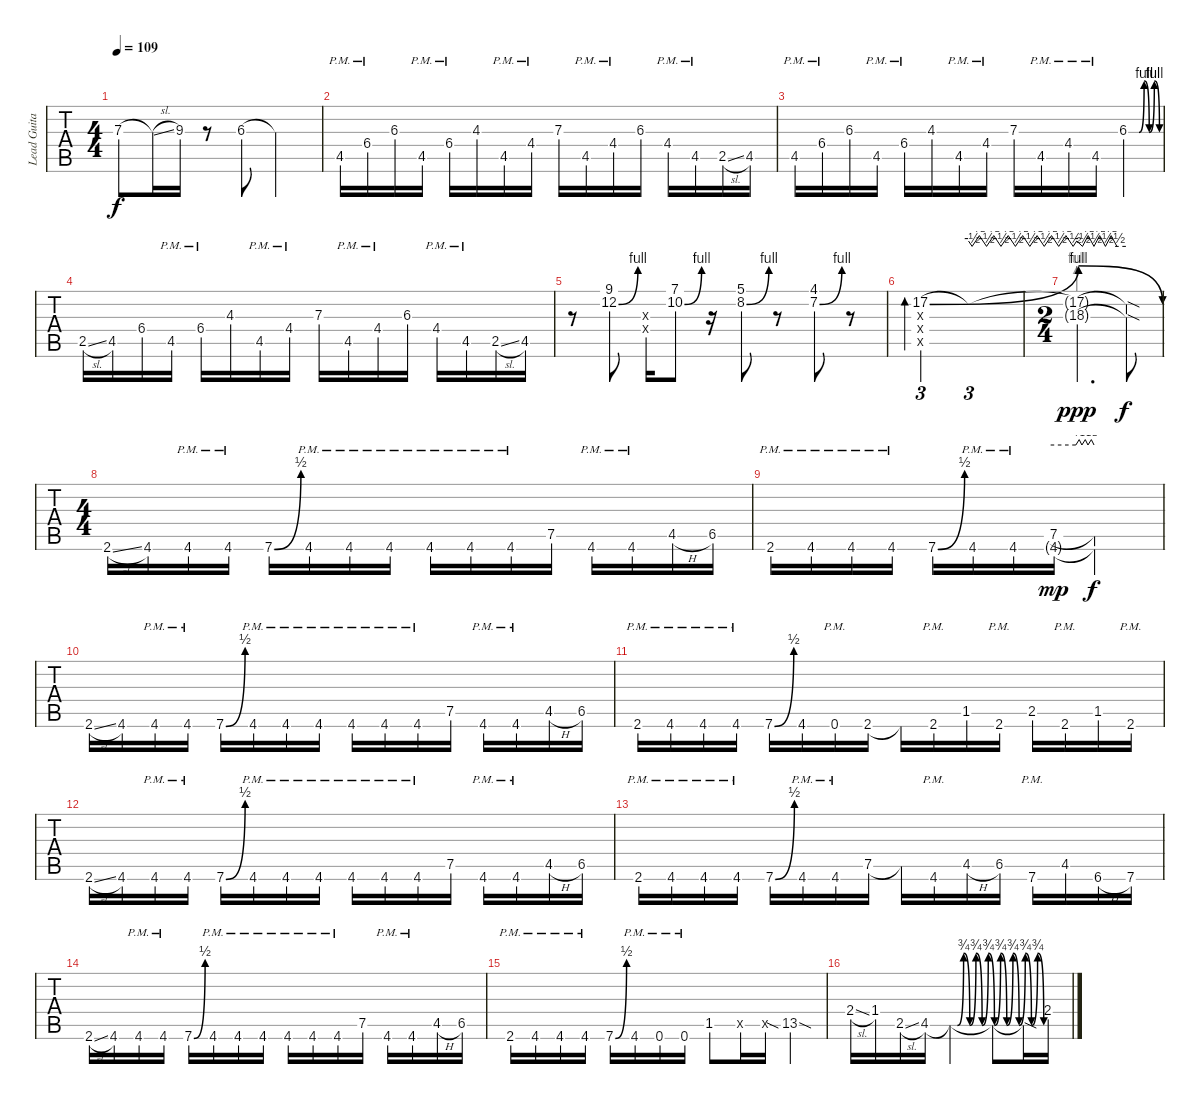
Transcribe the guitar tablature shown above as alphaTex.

\track ("Lead Guitar" "Lead Guita") {instrument distortionguitar}
\staff {tabs}
\tuning (E4 B3 G3 D3 A2 E2) {hide}
\ts (4 4)
\tempo 109
\clef g2
\ks f#minor
7.3.8{dy f} 7.3{sl t}.16 9.3{st}.16 r.8 6.3.8 6.3{t}.2 |
4.5{pm}.16{balance 0} 6.4{pm}.16 6.3.16 4.5{pm}.16 6.4{pm}.16 4.3.16 4.5{pm}.16 4.4{pm}.16 7.3.16 4.5{pm}.16 4.4{pm}.16 6.3.16 4.4{pm}.16 4.5{pm}.16 2.5{sl}.16 4.5.16 |
4.5{pm}.16 6.4{pm}.16 6.3.16 4.5{pm}.16 6.4{pm}.16 4.3.16 4.5{pm}.16 4.4{pm}.16 7.3.16 4.5{pm}.16 4.4{pm}.16 4.5{pm}.16 6.3{be (custom 0 0 20 0 30 4 40 0 50 4 60 0)}.4 |
2.5{sl}.16 4.5.16 6.4.16 4.5{pm}.16 6.4{pm}.16 4.3.16 4.5{pm}.16 4.4{pm}.16 7.3.16 4.5{pm}.16 4.4{pm}.16 6.3.16 4.4{pm}.16 4.5{pm}.16 2.5{sl}.16 4.5.16 |
r.8{balance 8} (9.1 12.2{be (bend 0 0 60 4)}).8 (0.3{x} 0.4{x}).16 (7.1 10.2{be (bend 0 0 60 4)}).8 r.16 (5.1 8.2{be (bend 0 0 60 4)}).8 r.8 (4.1 7.2{be (bend 0 0 60 4)}).8 r.8 |
(17.2{be (bend 0 0 60 4)} 0.3{x} 0.4{x} 0.5{x}).2{tu (3 2) bd 120} 17.2{t}.1{tu (3 2) tbe (custom default 0 0 2 -2 6 2 10 -2 14 2 18 -2 22 2 26 -2 30 2 34 -2 38 2 42 -2 46 2 50 -2 54 2 58 -2 60 0)} |
\ts (2 4)
(17.2{be (prebendrelease 0 4 60 0) t} 18.3{be (prebendrelease 0 4 60 0) g}).4{d tbe (custom default 0 0 7 -2 14 2 21 -2 28 2 35 -2 42 2 49 -2 60 -2) dy ppp} (17.2{sod t} 18.3{sod t}).8{dy f} |
\ts (4 4)
2.6{sl}.16{balance 0} 4.6.16 4.6{pm}.16 4.6{pm}.16 7.6{be (bend 0 0 60 2)}.16 4.6{pm}.16 4.6{pm}.16 4.6{pm}.16 4.6{pm}.16 4.6{pm}.16 4.6{pm}.16 7.5.16 4.6{pm}.16 4.6{pm}.16 4.5{h}.16 6.5.16 |
2.6{pm}.16 4.6{pm}.16 4.6{pm}.16 4.6{pm}.16 7.6{be (bend 0 0 60 2)}.16 4.6{pm}.16 4.6{pm}.16 (7.5 4.6{g}).16{tbe (custom default 0 0 33 0 38 2 42 0 47 2 51 0 56 2 60 0) dy mp} (7.5{t} 4.6{t}).2{dy f} |
2.6{sl}.16 4.6.16 4.6{pm}.16 4.6{pm}.16 7.6{be (bend 0 0 60 2)}.16 4.6{pm}.16 4.6{pm}.16 4.6{pm}.16 4.6{pm}.16 4.6{pm}.16 4.6{pm}.16 7.5.16 4.6{pm}.16 4.6{pm}.16 4.5{h}.16 6.5.16 |
2.6{pm}.16 4.6{pm}.16 4.6{pm}.16 4.6{pm}.16 7.6{be (bend 0 0 60 2)}.16 4.6.16 0.6{pm}.16 2.6.16 2.6{t}.16 2.6{pm}.16 1.5.16 2.6{pm}.16 2.5.16 2.6{pm}.16 1.5.16 2.6{pm}.16 |
2.6{sl}.16 4.6.16 4.6{pm}.16 4.6{pm}.16 7.6{be (bend 0 0 60 2)}.16 4.6{pm}.16 4.6{pm}.16 4.6{pm}.16 4.6{pm}.16 4.6{pm}.16 4.6{pm}.16 7.5.16 4.6{pm}.16 4.6{pm}.16 4.5{h}.16 6.5.16 |
2.6{pm}.16 4.6{pm}.16 4.6{pm}.16 4.6{pm}.16 7.6{be (bend 0 0 60 2)}.16 4.6{pm}.16 4.6{pm}.16 7.5.16 7.5{t}.16 4.6{pm}.16 4.5{h}.16 6.5.16 7.6{pm}.16 4.5.16 6.6{h}.16 7.6.16 |
2.6{sl}.16 4.6.16 4.6{pm}.16 4.6{pm}.16 7.6{be (bend 0 0 60 2)}.16 4.6{pm}.16 4.6{pm}.16 4.6{pm}.16 4.6{pm}.16 4.6{pm}.16 4.6{pm}.16 7.5.16 4.6{pm}.16 4.6{pm}.16 4.5{h}.16 6.5.16 |
2.6{pm}.16 4.6{pm}.16 4.6{pm}.16 4.6{pm}.16 7.6{be (bend 0 0 60 2)}.16 4.6{pm}.16 0.6{pm}.16 0.6{pm}.16 1.5.8{balance 8} 1.5{x}.16 1.5{x}.16 13.5{sia sod}.4 |
2.4{sl}.16 1.4.16 2.5{sl}.16 4.5.16 4.5{be (custom 0 0 4 0 8 3 12 0 16 3 20 0 24 3 28 0 32 3 36 0 40 3 44 0 48 3 52 0 56 3 60 0) t}.2 4.5{t}.8 4.5{sod t}.16 2.4.16
